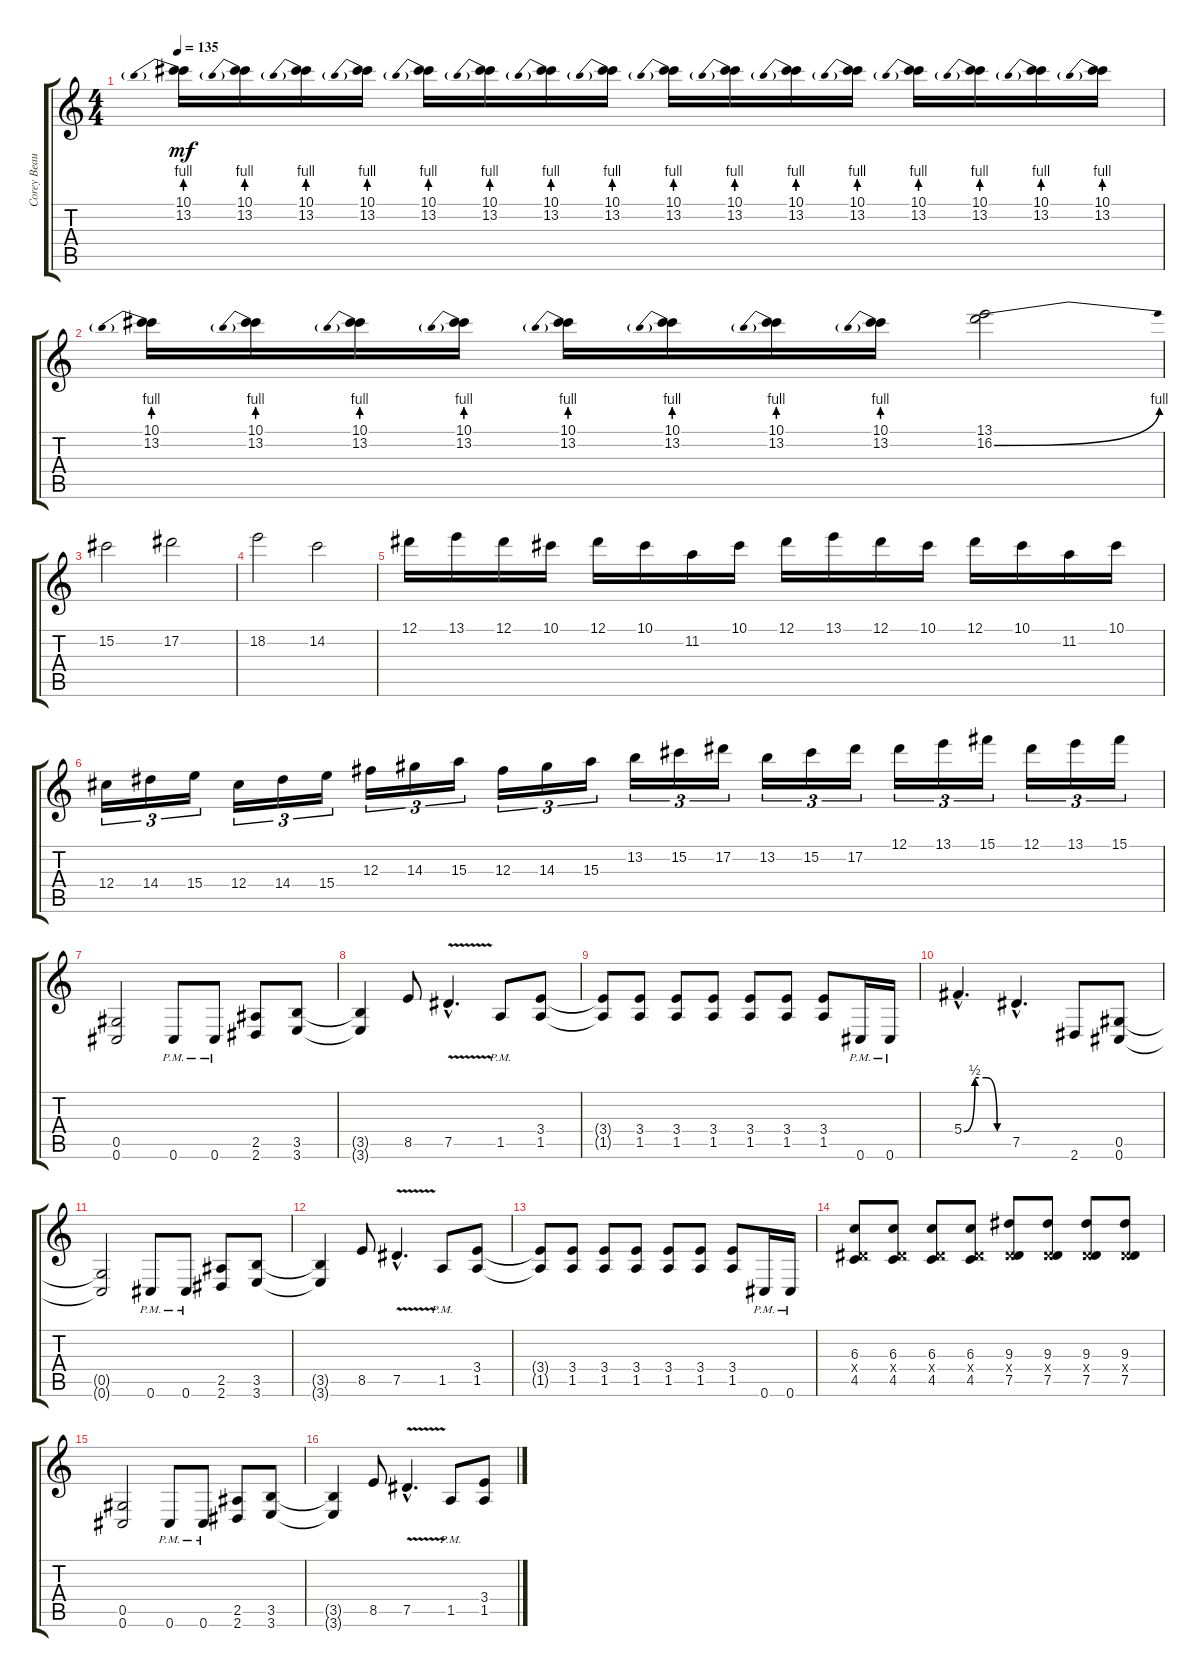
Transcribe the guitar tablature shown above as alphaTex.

\track ("Corey Beaulieu" "Corey Beau") {instrument distortionguitar}
\staff {score tabs}
\tuning (Eb4 Bb3 Gb3 Db3 Ab2 Db2) {hide}
\ts (4 4)
\tempo 135
\clef g2
\ks c
(10.1 13.2{be (prebend 0 4 60 4)}).16{dy mf} (10.1 13.2{be (prebend 0 4 60 4)}).16 (10.1 13.2{be (prebend 0 4 60 4)}).16 (10.1 13.2{be (prebend 0 4 60 4)}).16 (10.1 13.2{be (prebend 0 4 60 4)}).16 (10.1 13.2{be (prebend 0 4 60 4)}).16 (10.1 13.2{be (prebend 0 4 60 4)}).16 (10.1 13.2{be (prebend 0 4 60 4)}).16 (10.1 13.2{be (prebend 0 4 60 4)}).16 (10.1 13.2{be (prebend 0 4 60 4)}).16 (10.1 13.2{be (prebend 0 4 60 4)}).16 (10.1 13.2{be (prebend 0 4 60 4)}).16 (10.1 13.2{be (prebend 0 4 60 4)}).16 (10.1 13.2{be (prebend 0 4 60 4)}).16 (10.1 13.2{be (prebend 0 4 60 4)}).16 (10.1 13.2{be (prebend 0 4 60 4)}).16 |
(10.1 13.2{be (prebend 0 4 60 4)}).16 (10.1 13.2{be (prebend 0 4 60 4)}).16 (10.1 13.2{be (prebend 0 4 60 4)}).16 (10.1 13.2{be (prebend 0 4 60 4)}).16 (10.1 13.2{be (prebend 0 4 60 4)}).16 (10.1 13.2{be (prebend 0 4 60 4)}).16 (10.1 13.2{be (prebend 0 4 60 4)}).16 (10.1 13.2{be (prebend 0 4 60 4)}).16 (13.1 16.2{be (bend 0 0 60 4)}).2 |
15.2.2 17.2.2 |
18.2.2 14.2.2 |
12.1.16 13.1.16 12.1.16 10.1.16 12.1.16 10.1.16 11.2.16 10.1.16 12.1.16 13.1.16 12.1.16 10.1.16 12.1.16 10.1.16 11.2.16 10.1.16 |
12.4.16{tu (3 2)} 14.4.16{tu (3 2)} 15.4.16{tu (3 2)} 12.4.16{tu (3 2)} 14.4.16{tu (3 2)} 15.4.16{tu (3 2)} 12.3.16{tu (3 2)} 14.3.16{tu (3 2)} 15.3.16{tu (3 2)} 12.3.16{tu (3 2)} 14.3.16{tu (3 2)} 15.3.16{tu (3 2)} 13.2.16{tu (3 2)} 15.2.16{tu (3 2)} 17.2.16{tu (3 2)} 13.2.16{tu (3 2)} 15.2.16{tu (3 2)} 17.2.16{tu (3 2)} 12.1.16{tu (3 2)} 13.1.16{tu (3 2)} 15.1.16{tu (3 2)} 12.1.16{tu (3 2)} 13.1.16{tu (3 2)} 15.1.16{tu (3 2)} |
(0.5 0.6).2 0.6{pm}.8 0.6{pm}.8 (2.5 2.6).8 (3.5 3.6).8 |
(3.5{t} 3.6{t}).4 8.5.8 7.5{v hac}.4{d} 1.5{pm}.8 (3.4 1.5).8 |
(3.4{t} 1.5{t}).8 (3.4 1.5).8 (3.4 1.5).8 (3.4 1.5).8 (3.4 1.5).8 (3.4 1.5).8 (3.4 1.5).8 0.6{pm}.16 0.6{pm}.16 |
5.4{be (custom 0 0 15 2 30 2 45 0 60 0) hac}.4{d} 7.5{hac}.4{d} 2.6.8 (0.5 0.6).8 |
(0.5{t} 0.6{t}).2 0.6{pm}.8 0.6{pm}.8 (2.5 2.6).8 (3.5 3.6).8 |
(3.5{t} 3.6{t}).4 8.5.8 7.5{v hac}.4{d} 1.5{pm}.8 (3.4 1.5).8 |
(3.4{t} 1.5{t}).8 (3.4 1.5).8 (3.4 1.5).8 (3.4 1.5).8 (3.4 1.5).8 (3.4 1.5).8 (3.4 1.5).8 0.6{pm}.16 0.6{pm}.16 |
(6.3 2.4{x} 4.5).8 (6.3 2.4{x} 4.5).8 (6.3 2.4{x} 4.5).8 (6.3 2.4{x} 4.5).8 (9.3 2.4{x} 7.5).8 (9.3 2.4{x} 7.5).8 (9.3 2.4{x} 7.5).8 (9.3 2.4{x} 7.5).8 |
(0.5 0.6).2 0.6{pm}.8 0.6{pm}.8 (2.5 2.6).8 (3.5 3.6).8 |
(3.5{t} 3.6{t}).4 8.5.8 7.5{v hac}.4{d} 1.5{pm}.8 (3.4 1.5).8
